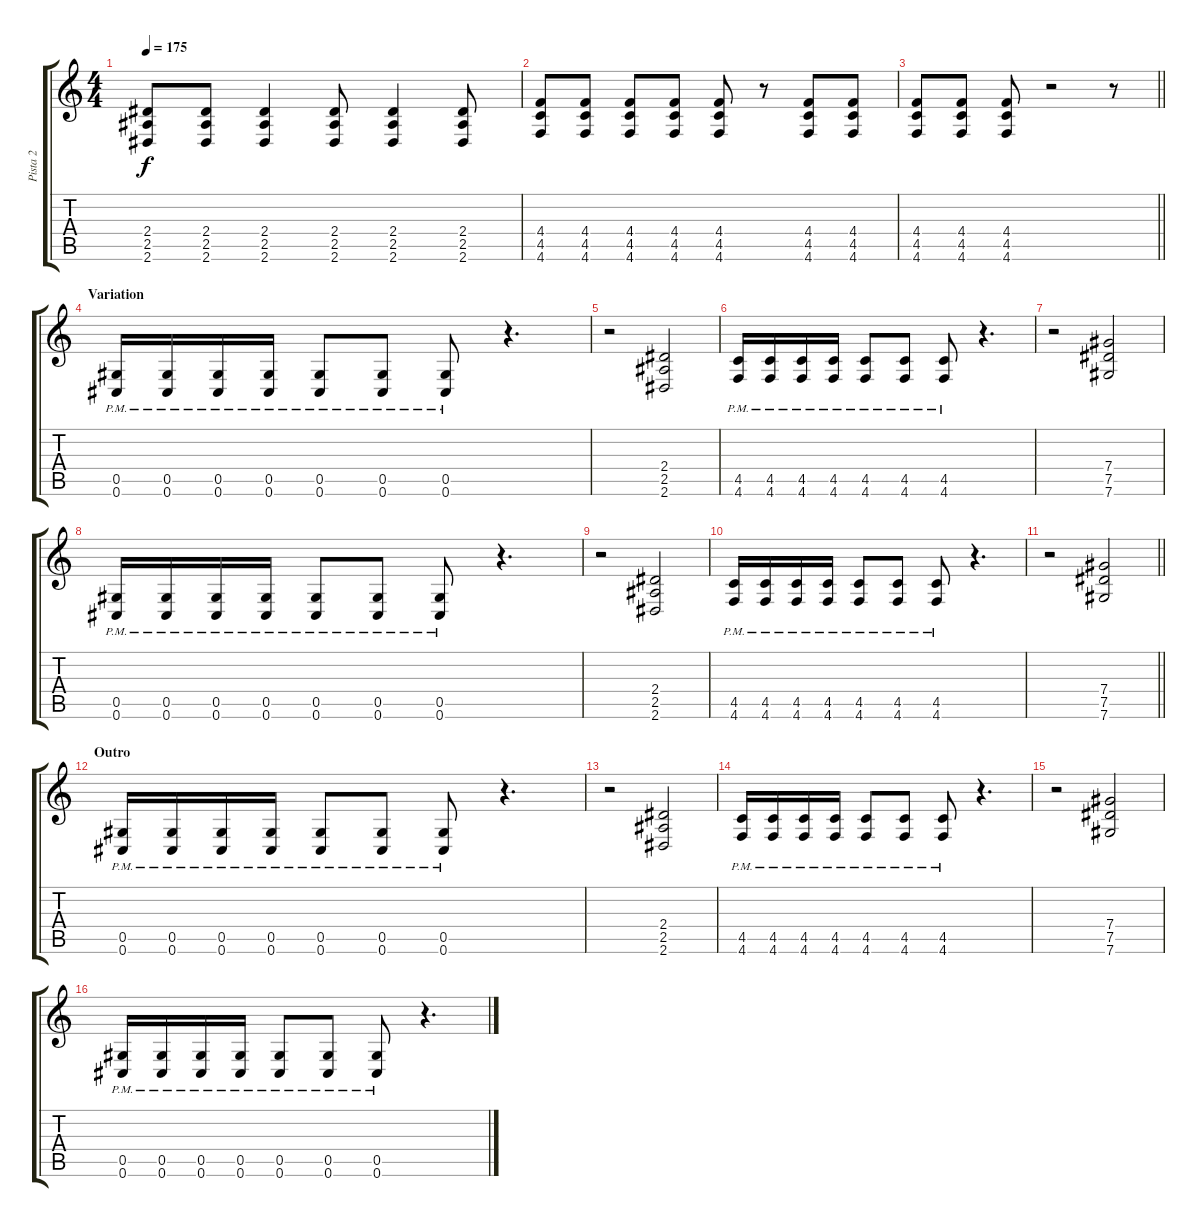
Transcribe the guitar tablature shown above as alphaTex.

\track ("Pista 2" "Pista 2") {instrument distortionguitar}
\staff {score tabs}
\tuning (Eb4 Bb3 Gb3 Db3 Ab2 Db2) {hide}
\ts (4 4)
\tempo 175
\clef g2
\ks c
(2.4{t} 2.5{t} 2.6{t}).8{dy f} (2.4 2.5 2.6).8 (2.4 2.5 2.6).4 (2.4 2.5 2.6).8 (2.4 2.5 2.6).4 (2.4 2.5 2.6).8 |
(4.4 4.5 4.6).8 (4.4 4.5 4.6).8 (4.4 4.5 4.6).8 (4.4 4.5 4.6).8 (4.4 4.5 4.6).8 r.8 (4.4 4.5 4.6).8 (4.4 4.5 4.6).8 |
\barLineRight lightlight
(4.4 4.5 4.6).8 (4.4 4.5 4.6).8 (4.4 4.5 4.6).8 r.2 r.8 |
\section ("" "Variation")
(0.5{pm} 0.6{pm}).16 (0.5{pm} 0.6{pm}).16 (0.5{pm} 0.6{pm}).16 (0.5{pm} 0.6{pm}).16 (0.5{pm} 0.6{pm}).8 (0.5{pm} 0.6{pm}).8 (0.5{pm} 0.6{pm}).8 r.4{d} |
r.2 (2.4 2.5 2.6).2 |
(4.5{pm} 4.6{pm}).16 (4.5{pm} 4.6{pm}).16 (4.5{pm} 4.6{pm}).16 (4.5{pm} 4.6{pm}).16 (4.5{pm} 4.6{pm}).8 (4.5{pm} 4.6{pm}).8 (4.5{pm} 4.6{pm}).8 r.4{d} |
r.2 (7.4 7.5 7.6).2 |
(0.5{pm} 0.6{pm}).16 (0.5{pm} 0.6{pm}).16 (0.5{pm} 0.6{pm}).16 (0.5{pm} 0.6{pm}).16 (0.5{pm} 0.6{pm}).8 (0.5{pm} 0.6{pm}).8 (0.5{pm} 0.6{pm}).8 r.4{d} |
r.2 (2.4 2.5 2.6).2 |
(4.5{pm} 4.6{pm}).16 (4.5{pm} 4.6{pm}).16 (4.5{pm} 4.6{pm}).16 (4.5{pm} 4.6{pm}).16 (4.5{pm} 4.6{pm}).8 (4.5{pm} 4.6{pm}).8 (4.5{pm} 4.6{pm}).8 r.4{d} |
\barLineRight lightlight
r.2 (7.4 7.5 7.6).2 |
\section ("" "Outro")
(0.5{pm} 0.6{pm}).16 (0.5{pm} 0.6{pm}).16 (0.5{pm} 0.6{pm}).16 (0.5{pm} 0.6{pm}).16 (0.5{pm} 0.6{pm}).8 (0.5{pm} 0.6{pm}).8 (0.5{pm} 0.6{pm}).8 r.4{d} |
r.2 (2.4 2.5 2.6).2 |
(4.5{pm} 4.6{pm}).16 (4.5{pm} 4.6{pm}).16 (4.5{pm} 4.6{pm}).16 (4.5{pm} 4.6{pm}).16 (4.5{pm} 4.6{pm}).8 (4.5{pm} 4.6{pm}).8 (4.5{pm} 4.6{pm}).8 r.4{d} |
r.2 (7.4 7.5 7.6).2 |
(0.5{pm} 0.6{pm}).16 (0.5{pm} 0.6{pm}).16 (0.5{pm} 0.6{pm}).16 (0.5{pm} 0.6{pm}).16 (0.5{pm} 0.6{pm}).8 (0.5{pm} 0.6{pm}).8 (0.5{pm} 0.6{pm}).8 r.4{d}
